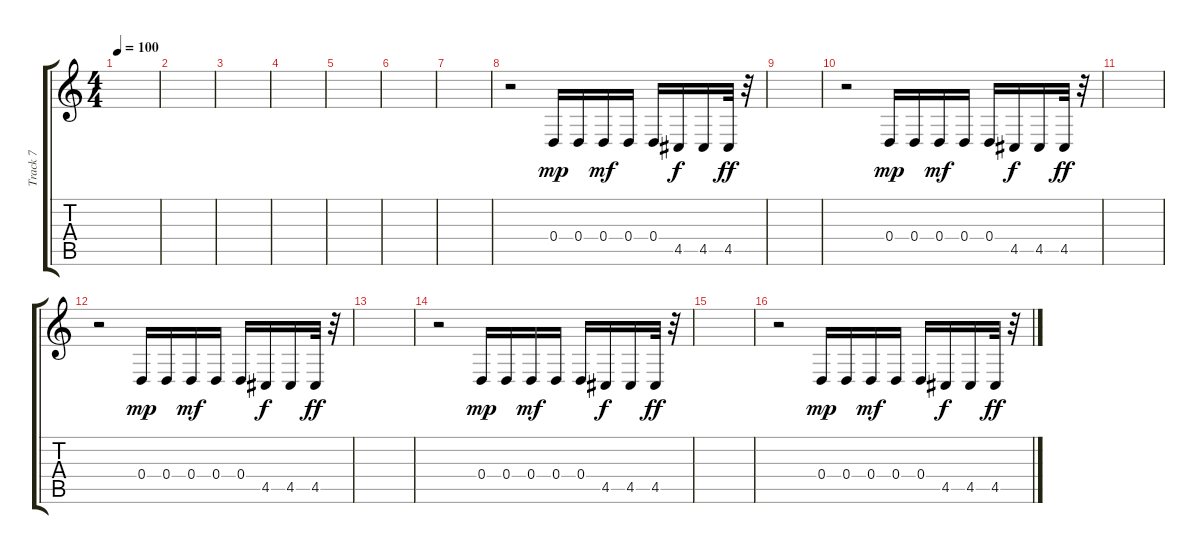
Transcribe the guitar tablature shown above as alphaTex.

\track ("Track 7" "Track 7") {instrument timpani}
\staff {score tabs}
\tuning (E4 B3 G3 D3 A2 E2) {hide}
\ts (4 4)
\tempo 100
\clef g2
\ks c
|
|
|
|
|
|
|
r.2 0.4.16{dy mp} 0.4.16 0.4.16{dy mf} 0.4.16 0.4.16 4.5.16{dy f} 4.5.16 4.5.32{dy ff} r.32 |
|
r.2 0.4.16{dy mp} 0.4.16 0.4.16{dy mf} 0.4.16 0.4.16 4.5.16{dy f} 4.5.16 4.5.32{dy ff} r.32 |
|
r.2 0.4.16{dy mp} 0.4.16 0.4.16{dy mf} 0.4.16 0.4.16 4.5.16{dy f} 4.5.16 4.5.32{dy ff} r.32 |
|
r.2 0.4.16{dy mp} 0.4.16 0.4.16{dy mf} 0.4.16 0.4.16 4.5.16{dy f} 4.5.16 4.5.32{dy ff} r.32 |
|
r.2 0.4.16{dy mp} 0.4.16 0.4.16{dy mf} 0.4.16 0.4.16 4.5.16{dy f} 4.5.16 4.5.32{dy ff} r.32
